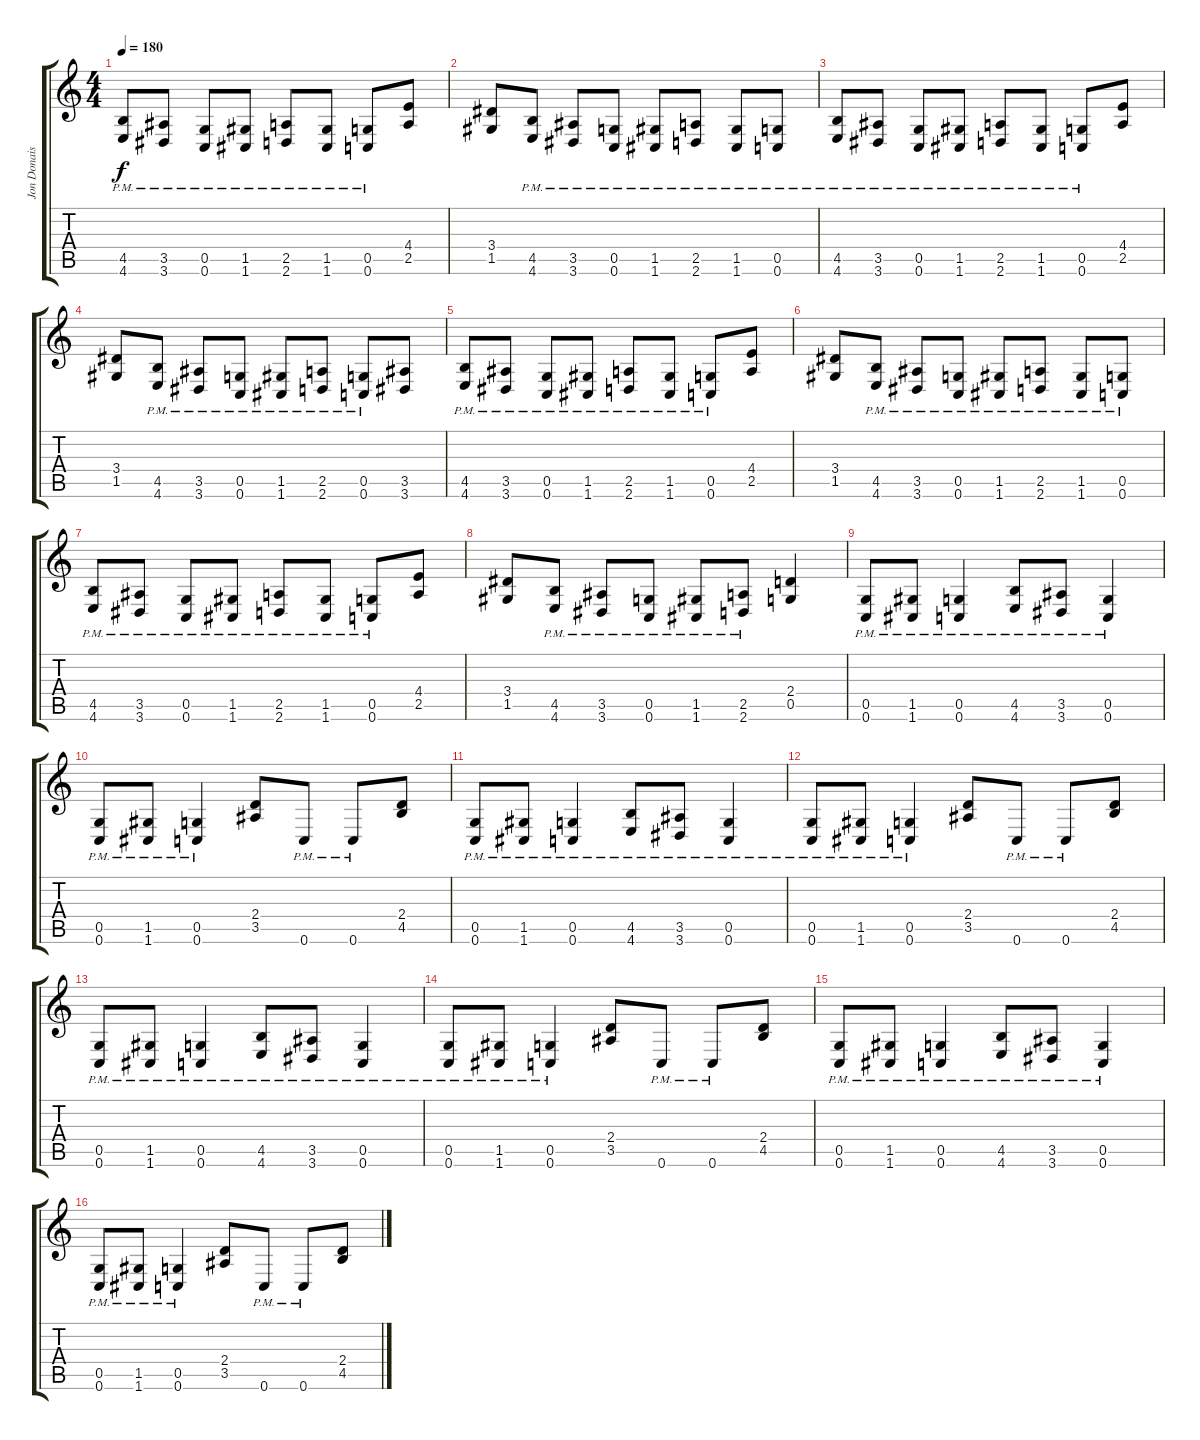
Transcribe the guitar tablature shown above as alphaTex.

\track ("Jon Donais" "Jon Donais") {instrument distortionguitar}
\staff {score tabs}
\tuning (D4 A3 F3 C3 G2 C2) {hide}
\ts (4 4)
\tempo 180
\clef g2
\ks c
(4.5{pm} 4.6{pm}).8{dy f instrument distortionguitar} (3.5{pm} 3.6{pm}).8 (0.5{pm} 0.6{pm}).8 (1.5{pm} 1.6{pm}).8 (2.5{pm} 2.6{pm}).8 (1.5{pm} 1.6{pm}).8 (0.5{pm} 0.6{pm}).8 (4.4 2.5).8 |
(3.4 1.5).8 (4.5{pm} 4.6{pm}).8 (3.5{pm} 3.6{pm}).8 (0.5{pm} 0.6{pm}).8 (1.5{pm} 1.6{pm}).8 (2.5{pm} 2.6{pm}).8 (1.5{pm} 1.6{pm}).8 (0.5{pm} 0.6{pm}).8 |
(4.5{pm} 4.6{pm}).8 (3.5{pm} 3.6{pm}).8 (0.5{pm} 0.6{pm}).8 (1.5{pm} 1.6{pm}).8 (2.5{pm} 2.6{pm}).8 (1.5{pm} 1.6{pm}).8 (0.5{pm} 0.6{pm}).8 (4.4 2.5).8 |
(3.4 1.5).8 (4.5{pm} 4.6{pm}).8 (3.5{pm} 3.6{pm}).8 (0.5{pm} 0.6{pm}).8 (1.5{pm} 1.6{pm}).8 (2.5{pm} 2.6{pm}).8 (0.5{pm} 0.6{pm}).8 (3.5 3.6).8 |
(4.5{pm} 4.6{pm}).8 (3.5{pm} 3.6{pm}).8 (0.5{pm} 0.6{pm}).8 (1.5{pm} 1.6{pm}).8 (2.5{pm} 2.6{pm}).8 (1.5{pm} 1.6{pm}).8 (0.5{pm} 0.6{pm}).8 (4.4 2.5).8 |
(3.4 1.5).8 (4.5{pm} 4.6{pm}).8 (3.5{pm} 3.6{pm}).8 (0.5{pm} 0.6{pm}).8 (1.5{pm} 1.6{pm}).8 (2.5{pm} 2.6{pm}).8 (1.5{pm} 1.6{pm}).8 (0.5{pm} 0.6{pm}).8 |
(4.5{pm} 4.6{pm}).8 (3.5{pm} 3.6{pm}).8 (0.5{pm} 0.6{pm}).8 (1.5{pm} 1.6{pm}).8 (2.5{pm} 2.6{pm}).8 (1.5{pm} 1.6{pm}).8 (0.5{pm} 0.6{pm}).8 (4.4 2.5).8 |
(3.4 1.5).8 (4.5{pm} 4.6{pm}).8 (3.5{pm} 3.6{pm}).8 (0.5{pm} 0.6{pm}).8 (1.5{pm} 1.6{pm}).8 (2.5{pm} 2.6{pm}).8 (2.4 0.5).4 |
(0.5{pm} 0.6{pm}).8 (1.5{pm} 1.6{pm}).8 (0.5{pm} 0.6{pm}).4 (4.5{pm} 4.6{pm}).8 (3.5{pm} 3.6{pm}).8 (0.5{pm} 0.6{pm}).4 |
(0.5{pm} 0.6{pm}).8 (1.5{pm} 1.6{pm}).8 (0.5{pm} 0.6{pm}).4 (2.4 3.5).8 0.6{pm}.8 0.6{pm}.8 (2.4 4.5).8 |
(0.5{pm} 0.6{pm}).8 (1.5{pm} 1.6{pm}).8 (0.5{pm} 0.6{pm}).4 (4.5{pm} 4.6{pm}).8 (3.5{pm} 3.6{pm}).8 (0.5{pm} 0.6{pm}).4 |
(0.5{pm} 0.6{pm}).8 (1.5{pm} 1.6{pm}).8 (0.5{pm} 0.6{pm}).4 (2.4 3.5).8 0.6{pm}.8 0.6{pm}.8 (2.4 4.5).8 |
(0.5{pm} 0.6{pm}).8 (1.5{pm} 1.6{pm}).8 (0.5{pm} 0.6{pm}).4 (4.5{pm} 4.6{pm}).8 (3.5{pm} 3.6{pm}).8 (0.5{pm} 0.6{pm}).4 |
(0.5{pm} 0.6{pm}).8 (1.5{pm} 1.6{pm}).8 (0.5{pm} 0.6{pm}).4 (2.4 3.5).8 0.6{pm}.8 0.6{pm}.8 (2.4 4.5).8 |
(0.5{pm} 0.6{pm}).8 (1.5{pm} 1.6{pm}).8 (0.5{pm} 0.6{pm}).4 (4.5{pm} 4.6{pm}).8 (3.5{pm} 3.6{pm}).8 (0.5{pm} 0.6{pm}).4 |
(0.5{pm} 0.6{pm}).8 (1.5{pm} 1.6{pm}).8 (0.5{pm} 0.6{pm}).4 (2.4 3.5).8 0.6{pm}.8 0.6{pm}.8 (2.4 4.5).8
